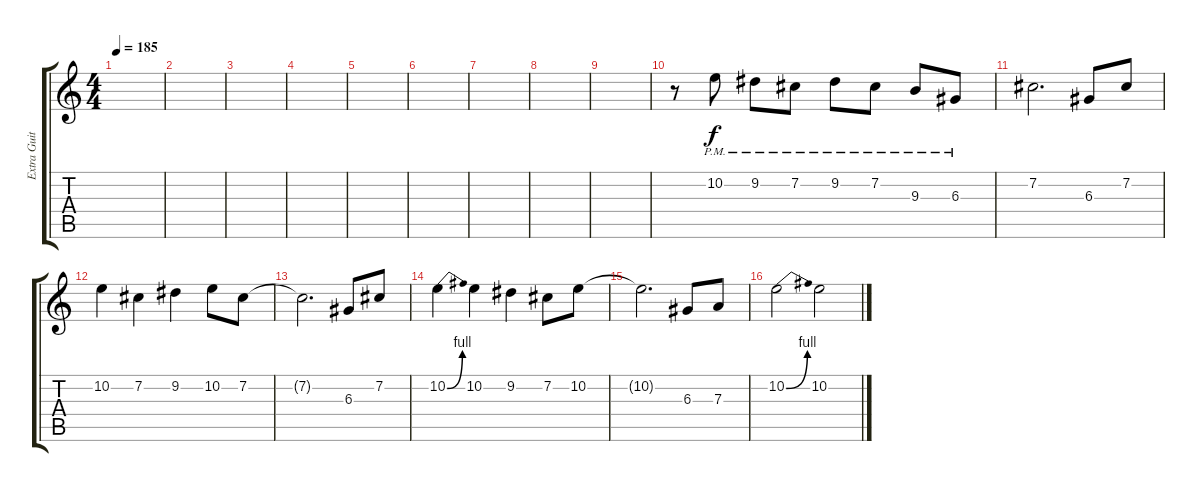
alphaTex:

\track ("Extra Guitar" "Extra Guit") {instrument distortionguitar}
\staff {score tabs}
\tuning (B3 Gb3 D3 A2 E2 B1) {hide}
\ts (4 4)
\tempo 185
\clef g2
\ks c
|
|
|
|
|
|
|
|
|
r.8 10.2{pm}.8 9.2{pm}.8 7.2{pm}.8 9.2{pm}.8 7.2{pm}.8 9.3{pm}.8 6.3{pm}.8 |
7.2.2{d} 6.3.8 7.2.8 |
10.2.4 7.2.4 9.2.4 10.2.8 7.2.8 |
7.2{t}.2{d} 6.3.8 7.2.8 |
10.2{be (bend 0 0 60 4)}.4 10.2.4 9.2.4 7.2.8 10.2.8 |
10.2{t}.2{d} 6.3.8 7.3.8 |
10.2{be (bend 0 0 60 4)}.2 10.2.2
